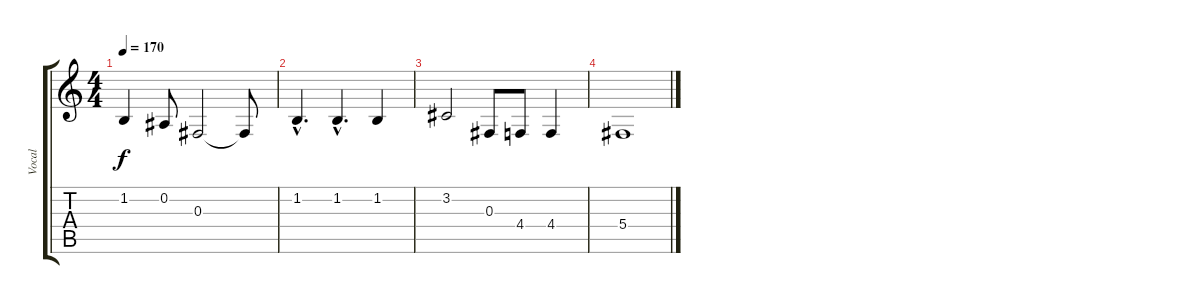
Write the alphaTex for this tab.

\track ("Vocal" "Vocal") {instrument violin}
\staff {score tabs}
\tuning (Eb4 Bb3 Gb3 Db3 Ab2 Eb2) {hide}
\ts (4 4)
\tempo 170
\clef g2
\ks c
1.2.4{dy f} 0.2.8 0.3.2 0.3{t}.8 |
1.2{hac}.4{d} 1.2{hac}.4{d} 1.2.4 |
3.2.2 0.3.8 4.4.8 4.4.4 |
5.4.1
